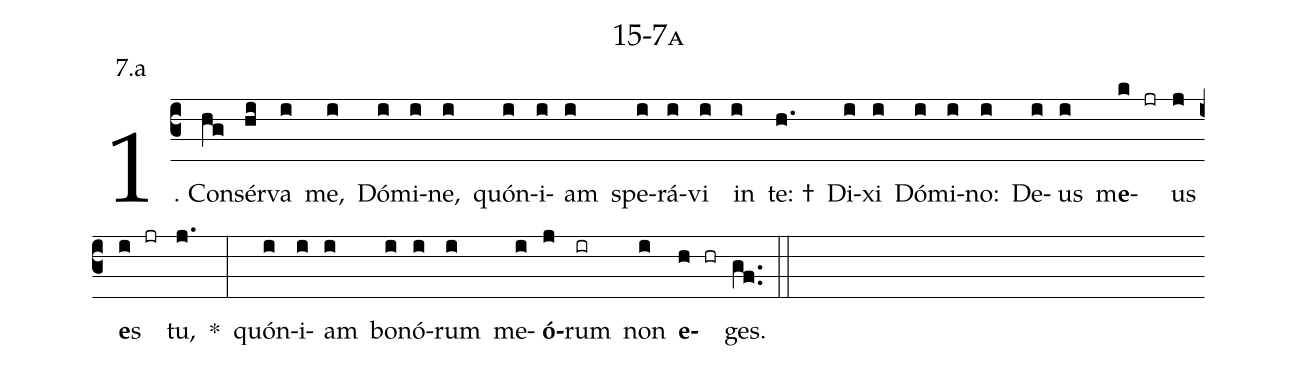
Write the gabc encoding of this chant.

name: 15-7a;
annotation: 7.a;
%%
(c3)1. Con(hg)sér(hi)va(i) me,(i) Dó(i)mi(i)ne,(i) quón(i)i(i)am(i) spe(i)rá(i)vi(i) in(i) te: †(h.) Di(i)xi(i) Dó(i)mi(i)no:(i) De(i)us(i) m<b>e</b>(k jr)us(j) <b>e</b>s(i jr) tu,(j.) *(:) quón(i)i(i)am(i) bo(i)nó(i)rum(i) me(i)<b>ó</b>(j)rum(ir) non(i) <b>e</b>(h hr)ges.(gf..) (::)
